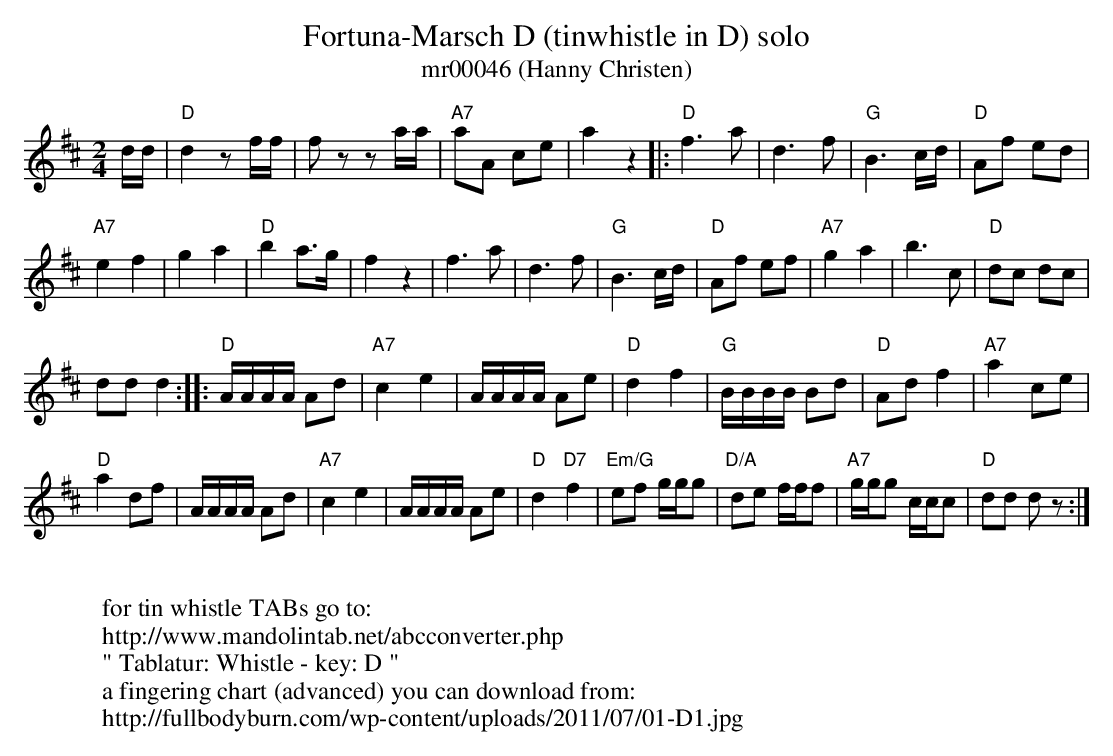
X:1
T:Fortuna-Marsch D (tinwhistle in D) solo
T:mr00046 (Hanny Christen)
M:2/4
L:1/8
K:D transpose=12
d/2d/2 | "D"d2zf/2f/2 | f zza/2a/2 | "A7"aA ce | a2z2 |: "D"f3a | d3f | "G"B3 c/2d/2 | \
"D"Af ed |
"A7"e2f2 | g2a2 | "D"b2 a>g | f2z2 | f3a | d3f | "G"B3 c/2d/2 | \
"D"Af ef | "A7"g2a2 | b3c | "D"dc dc |
dd d2 :: "D"A/2A/2A/2A/2 Ad | "A7"c2e2 | \
A/2A/2A/2A/2 Ae | "D"d2f2 | "G"B/2B/2B/2B/2 Bd | "D"Ad f2 | "A7"a2 ce |
"D"a2 df | A/2A/2A/2A/2 Ad | "A7"c2e2 | \
A/2A/2A/2A/2 Ae | "D"d2"D7"f2 | "Em/G"ef g/2g/2g | "D/A"de f/2f/2f | "A7"g/2g/2g c/2c/2c | "D"dd dz :|
W:
W:for tin whistle TABs go to:
W:http://www.mandolintab.net/abcconverter.php
W:" Tablatur: Whistle - key: D "
W:a fingering chart (advanced) you can download from:
W:http://fullbodyburn.com/wp-content/uploads/2011/07/01-D1.jpg
